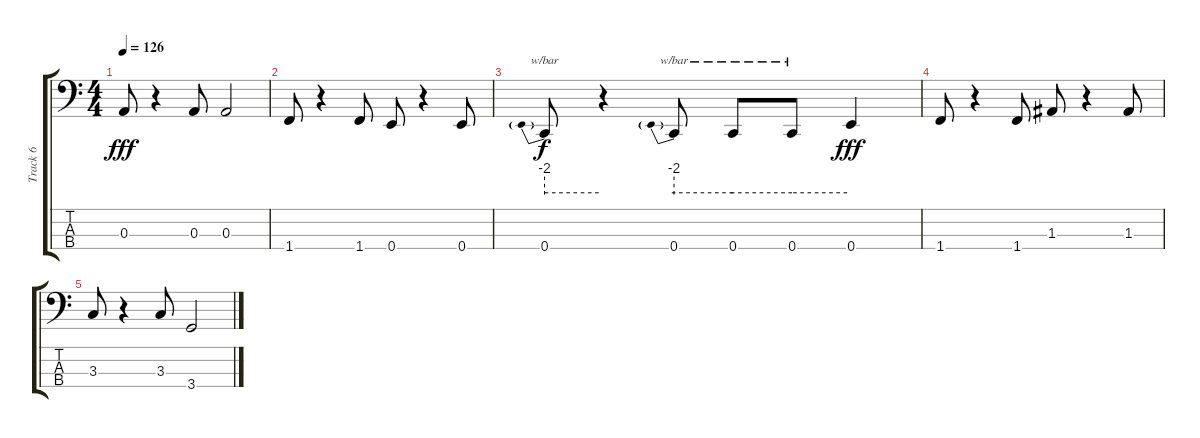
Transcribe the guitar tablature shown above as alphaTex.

\track ("Track 6" "Track 6") {instrument synthbass2}
\staff {score tabs}
\tuning (G2 D2 A1 E1) {hide}
\ts (4 4)
\tempo 126
\clef f4
\ks c
0.3.8{dy fff} r.4 0.3.8 0.3.2 |
1.4.8 r.4 1.4.8 0.4.8 r.4 0.4.8 |
0.4.8{tbe (predive default 0 -8 60 -8) dy f} r.4 0.4.8{tbe (predive default 0 -8 60 -8)} 0.4.8{tbe (hold default 0 -8 60 -8)} 0.4.8{tbe (hold default 0 -8 60 -8)} 0.4.4{dy fff} |
1.4.8 r.4 1.4.8 1.3.8 r.4 1.3.8 |
3.3.8 r.4 3.3.8 3.4.2
